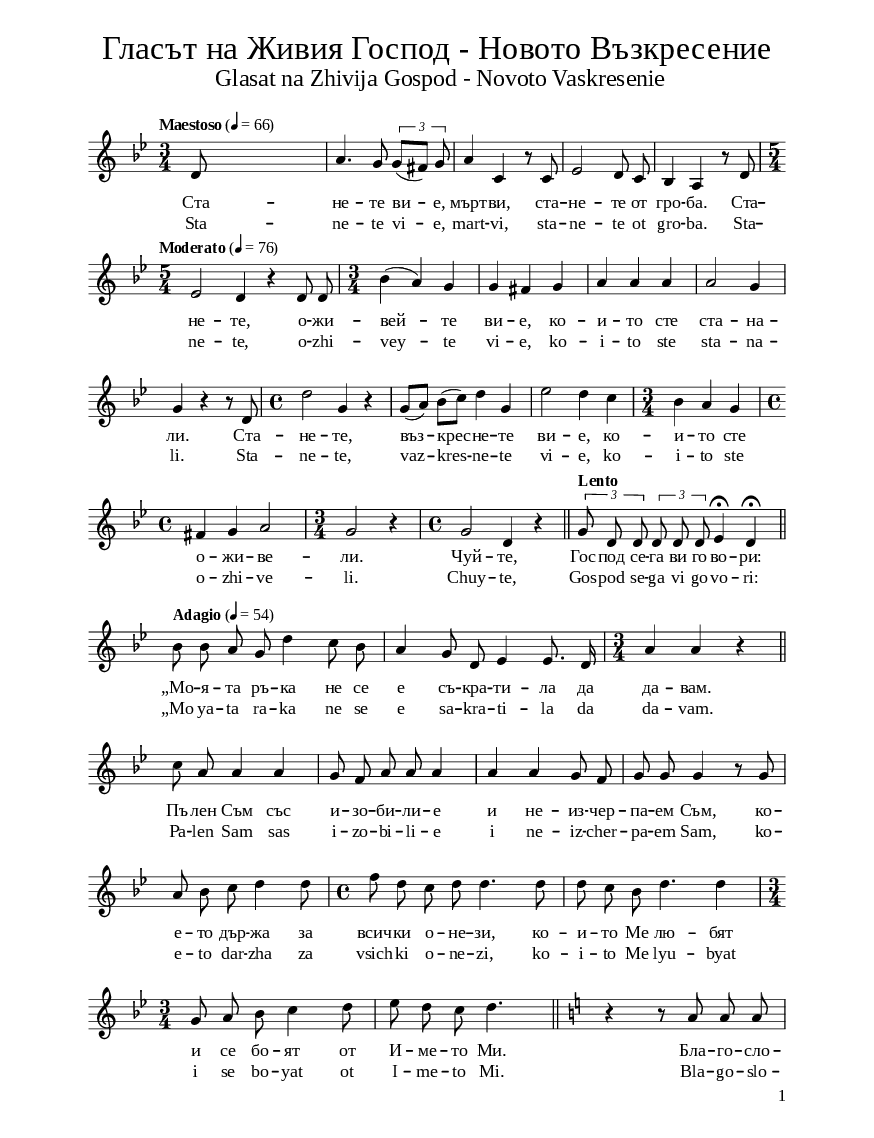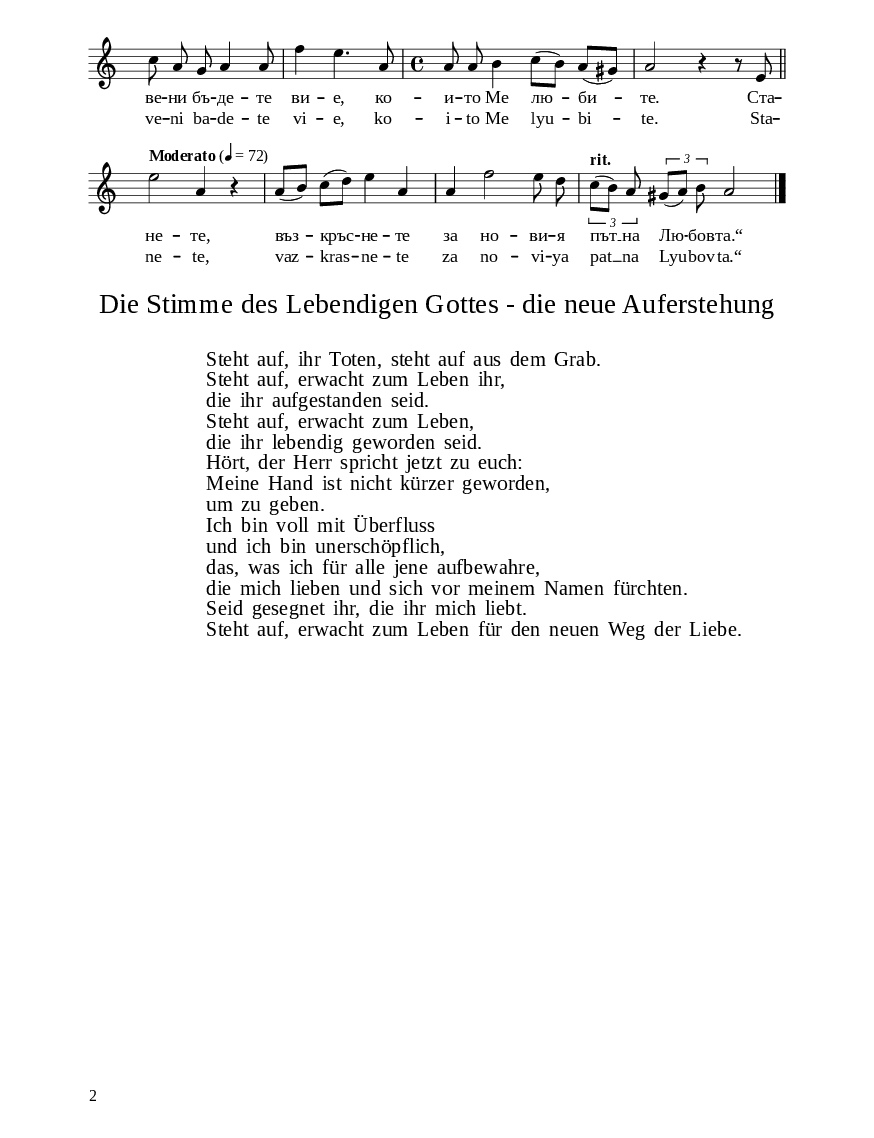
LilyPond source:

\version "2.22.1"

% include paper part and global functions
\include "include/globals.ily"

\bookpart {
  \include "include/bookpart-paper.ily"
  \score {
    \include "include/score-layout.ily"

    \new Voice \absolute {
      \clef treble
      \key g \minor
      \time 3/4
      \tempoFunc "Maestoso" 4 "66"
      \autoBeamOff
      d'8 s8*5 | % 2
      a'4. g'8 \times 2/3 {
        g'8 ( [ fis'8 ) ] g'8
      }
      | % 3
      a'4 c'4 r8 c'8 | % 4
      es'2 d'8 c'8 | % 5
      bes4 a4 r8 d'8 \break | % 6
      \time 5/4  | % 6
      \tempoFunc "Moderato" 4 "76"
      es'2 d'4 r4 d'8 d'8 | % 7
      \time 3/4  | % 7
      bes'4 ( a'4 ) g'4 | % 8
      g'4 fis'4 g'4 | % 9
      a'4 a'4 a'4 |
      a'2 g'4 \break | % 11
      g'4 r4 r8 d'8 | % 12
      \time 4/4  | % 12
      d''2 g'4 r4 | % 13
      g'8 ( [ a'8 ) ]  bes'8 ( [  c''8 )
      ]  d''4 g'4 | % 14
      es''2  d''4  c''4 | % 15
      \time 3/4  | % 15
      bes'4 a'4 g'4 \break | % 16
      \time 4/4  | % 16
      fis'4 g'4 a'2 | % 17
      \time 3/4  | % 17
      g'2 r4 | % 18
      \time 4/4  | % 18
      g'2 d'4 r4 \bar "||"
      \tempo "Lento"
      \times 2/3  {
        g'8  d'8 d'8
      }
      \times 2/3  {
        d'8 d'8 d'8
      }
      es'4 ^\fermata d'4 ^\fermata \bar "||"
      \break |
      \tempoFunc "Adagio" 4 "54"
      bes'8  bes'8 a'8 g'8
      d''4  c''8  bes'8 | % 21
      a'4 g'8 d'8 es'4 es'8.
      d'16 | % 22
      \time 3/4  | % 22
      a'4 a'4 r4 \bar "||"
      \break | % 23
      c''8 a'8 a'4 a'4 | % 24
      g'8 f'8 a'8 a'8 a'4 | % 25
      a'4 a'4 g'8 f'8 | % 26
      g'8 g'8 g'4 r8 g'8 \break | % 27
      a'8  bes'8  c''8  d''4
      d''8 | % 28
      \time 4/4  | % 28
      f''8  d''8  c''8  d''8
      d''4.  d''8 | % 29
      d''8  c''8  bes'8  d''4.
      d''4 \break |
      \time 3/4  |
      g'8 a'8  bes'8  c''4  d''8
      | % 31
      es''8  d''8  c''8  d''4. \bar
      "||"
      \key a \minor | % 32
      r4 r8 a'8 a'8 a'8 \break | % 33

      c''8 a'8 g'8 a'4 a'8 | % 34
      f''4  e''4. a'8 | % 35
      \time 4/4  | % 35
      a'8 a'8  b'4  c''8 ( [
      b'8 ) ] a'8 ( [ gis'8 ) ] | % 36
      a'2 r4 r8 e'8 \bar "||"
      \break | % 37
      | % 37
      \tempoFunc "Moderato" 4 "72"
      e''2 a'4 r4 | % 38
      a'8 ( [ b'8 ) ]  c''8 ( [  d''8 )
      ]  e''4 a'4 | % 39
      a'4  f''2  e''8  d''8 \tempo "rit."|
      \times 2/3 {
        c''8 ( [ b'8 ) ] a'8
      }
      \times 2/3 {
        gis'8 ( [  a'8
        ) ] b'8
      }
      a'2
      \bar "|."

    }

    \addlyrics {
      Ста -- не -- те ви -- е, мърт --
      ви, ста -- не -- те от гро -- ба.
      Ста -- не -- те, о -- жи -- вей --
      те ви -- е, ко -- и -- то сте ста --
      на -- ли. Ста -- не -- те, въз --
      крес -- не -- те ви -- е, ко -- и
      -- то сте о -- жи -- ве -- ли. Чуй --
      те, Гос -- под се -- га ви го --
      во -- ри: „Мо -- я -- та ръ -- ка
      не се е съ -- кра -- ти -- ла да
      да -- вам. Пъ -- лен Съм със и --
      зо -- би -- ли -- е и не -- из -- чер
      -- па -- ем Съм, ко -- е -- то дър --
      жа за всич -- ки о -- не -- зи, ко
      -- и -- то Ме лю -- бят и се бо --
      ят от И -- ме -- то Ми. Бла -- го --
      сло -- ве -- ни бъ -- де -- те ви --
      е, ко -- и -- то Ме лю -- би
      -- те. Ста -- не -- те, въз --
      кръс -- не -- те за но -- ви -- я
      път  __ на Лю -- бов -- та.“}
      \addlyrics {
        Sta -- ne -- te vi -- e, mart --
        vi, sta -- ne -- te ot gro -- ba.
        Sta -- ne -- te, o -- zhi -- vey --
        te vi -- e, ko -- i -- to ste sta --
        na -- li. Sta -- ne -- te, vaz --
        kres -- ne -- te vi -- e, ko -- i
        -- to ste o -- zhi -- ve -- li. Chuy --
        te, Gos -- pod se -- ga vi go --
        vo -- ri: „Mo -- ya -- ta ra -- ka
        ne se e sa -- kra -- ti -- la da
        da -- vam. Pa -- len Sam sas i --
        zo -- bi -- li -- e i ne -- iz -- cher
        -- pa -- em Sam, ko -- e -- to dar --
        zha za vsich -- ki o -- ne -- zi, ko
        -- i -- to Me lyu -- byat i se bo --
        yat ot I -- me -- to Mi. Bla -- go --
        slo -- ve -- ni ba -- de -- te vi --
        e, ko -- i -- to Me lyu -- bi
        -- te. Sta -- ne -- te, vaz --
        kras -- ne -- te za no -- vi -- ya
        pat  __ na Lyu -- bov -- ta.“}

        \header {
          title = \titleFunc "Гласът на Живия Господ - Новото Възкресение" " Glasat na Zhivija Gospod - Novoto Vaskresenie"
        }

        \midi{}

      } % score


      % include foreign translation(s) of the song
      \version "2.22.1"

\markup \fill-line { \fontsize #deTitleFontSize "Die Stimme des Lebendigen Gottes - die neue Auferstehung" }
\markup \null
\markup \null
\markup \fontsize #deCoupletFontSize {
  \hspace #10
  \override #`(baseline-skip . ,deCoupletBaselineSkip)

  \column {
    \line { " " }

 \line { " "Steht auf, ihr Toten, steht auf aus dem Grab.}

 \line { " "Steht auf, erwacht zum Leben ihr, }

 \line { " "die ihr aufgestanden seid.}

\line { " "Steht auf, erwacht zum Leben,}

 \line { " "die ihr lebendig geworden seid.}

 \line { " "Hört, der Herr spricht jetzt zu euch:}

 \line { " "Meine Hand ist nicht kürzer geworden,}

 \line { " "um zu geben.}

 \line { " "Ich bin voll mit Überfluss}

 \line { " "und ich bin unerschöpflich,}

 \line { " "das, was ich für alle jene aufbewahre,}

 \line { " "die mich lieben und sich vor meinem Namen fürchten.}

 \line { " "Seid gesegnet ihr, die ihr mich liebt.}

 \line { " "Steht auf, erwacht zum Leben für den neuen Weg der Liebe.}


  }
}

    } % bookpart

    % Più mosso
    %
